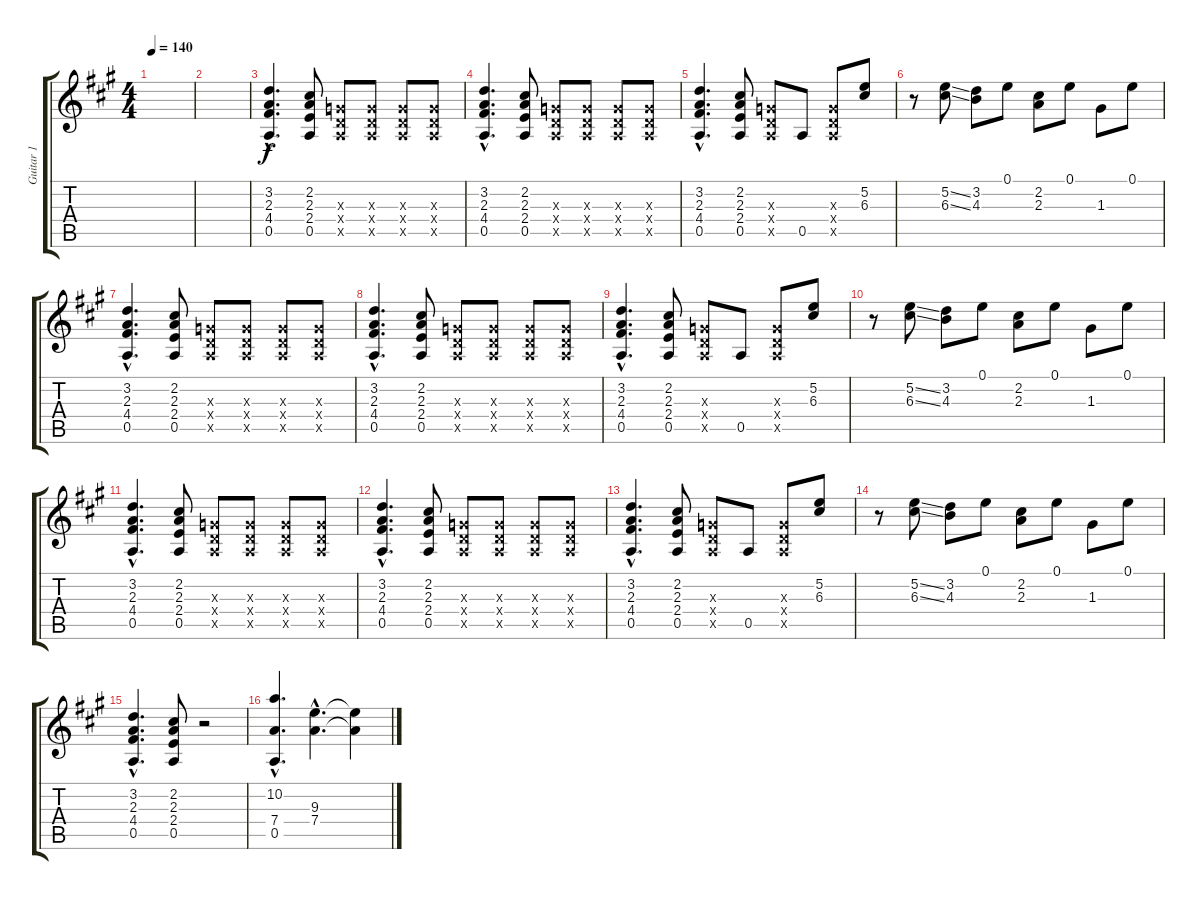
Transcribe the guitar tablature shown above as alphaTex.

\track ("Guitar 1" "Guitar 1") {instrument distortionguitar}
\staff {score tabs}
\tuning (E4 B3 G3 D3 A2 E2) {hide}
\ts (4 4)
\tempo 140
\clef g2
\ks a
|
|
(3.2{hac} 2.3{hac} 4.4{hac} 0.5{hac}).4{d} (2.2 2.3 2.4 0.5).8 (0.3{x} 0.4{x} 0.5{x}).8 (0.3{x} 0.4{x} 0.5{x}).8 (0.3{x} 0.4{x} 0.5{x}).8 (0.3{x} 0.4{x} 0.5{x}).8 |
(3.2{hac} 2.3{hac} 4.4{hac} 0.5{hac}).4{d} (2.2 2.3 2.4 0.5).8 (0.3{x} 0.4{x} 0.5{x}).8 (0.3{x} 0.4{x} 0.5{x}).8 (0.3{x} 0.4{x} 0.5{x}).8 (0.3{x} 0.4{x} 0.5{x}).8 |
(3.2{hac} 2.3{hac} 4.4{hac} 0.5{hac}).4{d} (2.2 2.3 2.4 0.5).8 (0.3{x} 0.4{x} 0.5{x}).8 0.5.8 (0.3{x} 0.4{x} 0.5{x}).8 (5.2 6.3).8 |
r.8 (5.2{ss} 6.3{ss}).8 (3.2 4.3).8 0.1.8 (2.2 2.3).8 0.1.8 1.3.8 0.1.8 |
(3.2{hac} 2.3{hac} 4.4{hac} 0.5{hac}).4{d} (2.2 2.3 2.4 0.5).8 (0.3{x} 0.4{x} 0.5{x}).8 (0.3{x} 0.4{x} 0.5{x}).8 (0.3{x} 0.4{x} 0.5{x}).8 (0.3{x} 0.4{x} 0.5{x}).8 |
(3.2{hac} 2.3{hac} 4.4{hac} 0.5{hac}).4{d} (2.2 2.3 2.4 0.5).8 (0.3{x} 0.4{x} 0.5{x}).8 (0.3{x} 0.4{x} 0.5{x}).8 (0.3{x} 0.4{x} 0.5{x}).8 (0.3{x} 0.4{x} 0.5{x}).8 |
(3.2{hac} 2.3{hac} 4.4{hac} 0.5{hac}).4{d} (2.2 2.3 2.4 0.5).8 (0.3{x} 0.4{x} 0.5{x}).8 0.5.8 (0.3{x} 0.4{x} 0.5{x}).8 (5.2 6.3).8 |
r.8 (5.2{ss} 6.3{ss}).8 (3.2 4.3).8 0.1.8 (2.2 2.3).8 0.1.8 1.3.8 0.1.8 |
(3.2{hac} 2.3{hac} 4.4{hac} 0.5{hac}).4{d} (2.2 2.3 2.4 0.5).8 (0.3{x} 0.4{x} 0.5{x}).8 (0.3{x} 0.4{x} 0.5{x}).8 (0.3{x} 0.4{x} 0.5{x}).8 (0.3{x} 0.4{x} 0.5{x}).8 |
(3.2{hac} 2.3{hac} 4.4{hac} 0.5{hac}).4{d} (2.2 2.3 2.4 0.5).8 (0.3{x} 0.4{x} 0.5{x}).8 (0.3{x} 0.4{x} 0.5{x}).8 (0.3{x} 0.4{x} 0.5{x}).8 (0.3{x} 0.4{x} 0.5{x}).8 |
(3.2{hac} 2.3{hac} 4.4{hac} 0.5{hac}).4{d} (2.2 2.3 2.4 0.5).8 (0.3{x} 0.4{x} 0.5{x}).8 0.5.8 (0.3{x} 0.4{x} 0.5{x}).8 (5.2 6.3).8 |
r.8 (5.2{ss} 6.3{ss}).8 (3.2 4.3).8 0.1.8 (2.2 2.3).8 0.1.8 1.3.8 0.1.8 |
(3.2{hac} 2.3{hac} 4.4{hac} 0.5{hac}).4{d} (2.2 2.3 2.4 0.5).8 r.2 |
(10.2{hac} 7.4{hac} 0.5{hac}).4{d} (9.3{hac} 7.4{hac}).4{d} (9.3{t} 7.4{t}).4
